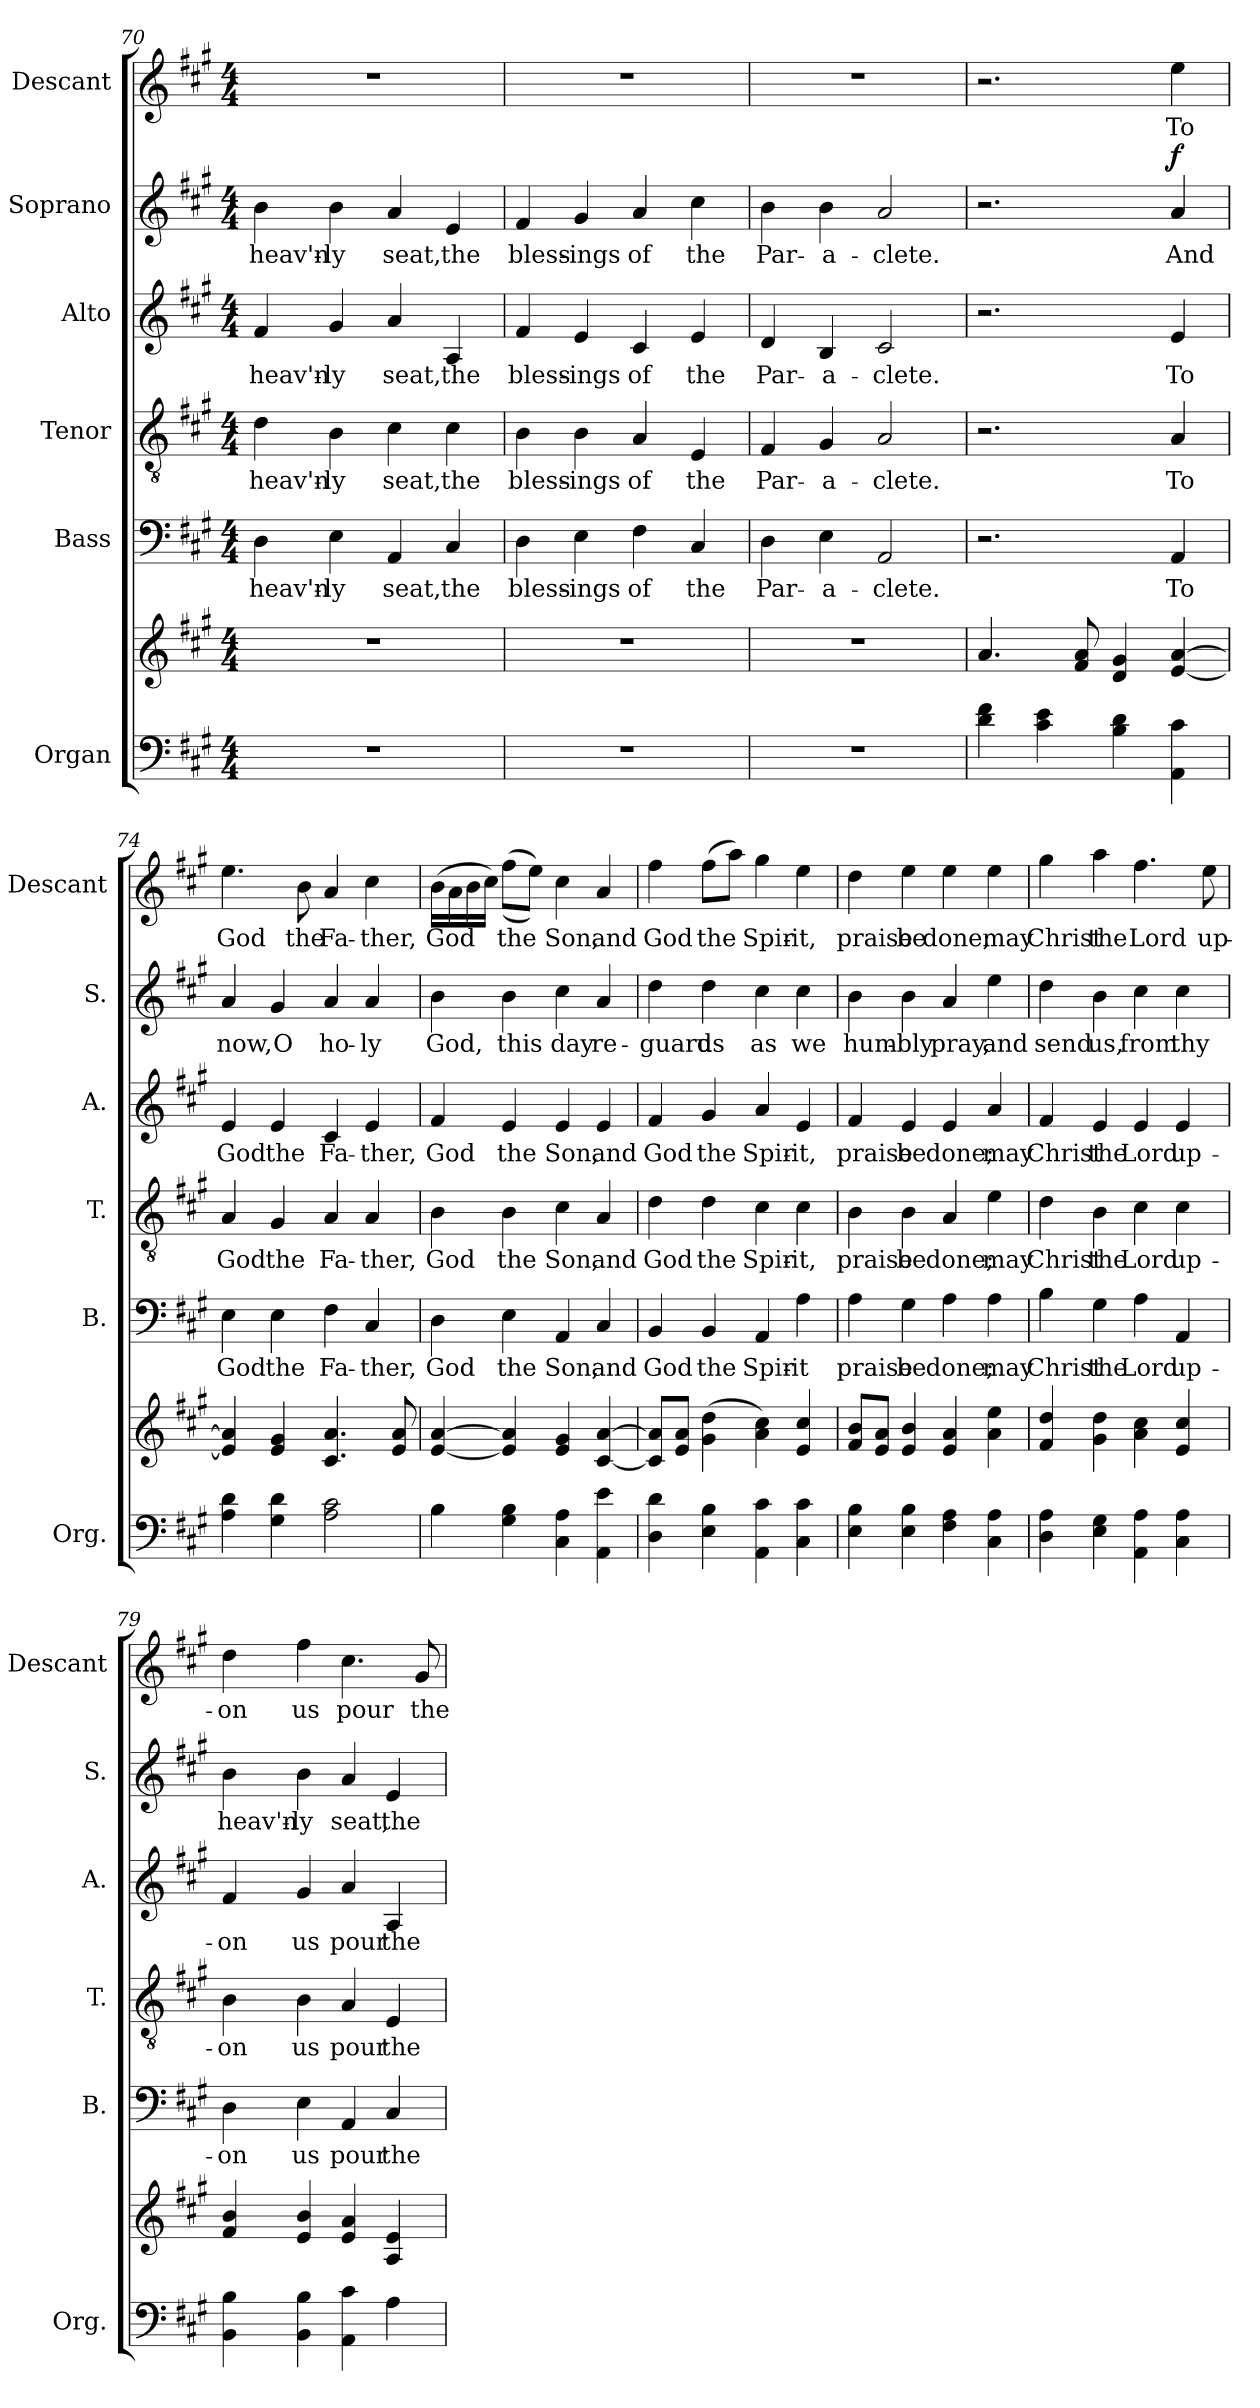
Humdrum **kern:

**kern	**kern	**kern	**text	**kern	**text	**kern	**text	**kern	**text	**dynam	**kern	**text
*part6	*part6	*part5	*part5	*part4	*part4	*part3	*part3	*part2	*part2	*part2	*part1	*part1
*staff7	*staff6	*staff5	*staff5	*staff4	*staff4	*staff3	*staff3	*staff2	*staff2	*staff2	*staff1	*staff1
*I"Organ	*	*I"Bass	*	*I"Tenor	*	*I"Alto	*	*I"Soprano	*	*	*I"Descant	*
*I'Org.	*	*I'B.	*	*I'T.	*	*I'A.	*	*I'S.	*	*	*I'Descant	*
*clefF4	*clefG2	*clefF4	*	*clefGv2	*	*clefG2	*	*clefG2	*	*	*clefG2	*
*k[f#c#g#]	*k[f#c#g#]	*k[f#c#g#]	*	*k[f#c#g#]	*	*k[f#c#g#]	*	*k[f#c#g#]	*	*	*k[f#c#g#]	*
*M4/4	*M4/4	*M4/4	*	*M4/4	*	*M4/4	*	*M4/4	*	*	*M4/4	*
=70	=70	=70	=70	=70	=70	=70	=70	=70	=70	=70	=70	=70
!	!	!	!LO:LY:b	!	!LO:LY:b	!	!LO:LY:b	!	!LO:LY:b	!	!	!
1r	1r	4D\	heav'n-	4d\	heav'n-	4f#/	heav'n-	4b\	heav'n-	.	1r	.
!	!	!	!LO:LY:b	!	!LO:LY:b	!	!LO:LY:b	!	!LO:LY:b	!	!	!
.	.	4E\	-ly	4B\	-ly	4g#/	-ly	4b\	-ly	.	.	.
!	!	!	!LO:LY:b	!	!LO:LY:b	!	!LO:LY:b	!	!LO:LY:b	!	!	!
.	.	4AA/	seat,	4c#\	seat,	4a/	seat,	4a/	seat,	.	.	.
!	!	!	!LO:LY:b	!	!LO:LY:b	!	!LO:LY:b	!	!LO:LY:b	!	!	!
.	.	4C#/	the	4c#\	the	4A/	the	4e/	the	.	.	.
=71	=71	=71	=71	=71	=71	=71	=71	=71	=71	=71	=71	=71
!	!	!	!LO:LY:b	!	!LO:LY:b	!	!LO:LY:b	!	!LO:LY:b	!	!	!
1r	1r	4D\	bless-	4B\	bless-	4f#/	bless-	4f#/	bless-	.	1r	.
!	!	!	!LO:LY:b	!	!LO:LY:b	!	!LO:LY:b	!	!LO:LY:b	!	!	!
.	.	4E\	-ings	4B\	-ings	4e/	-ings	4g#/	-ings	.	.	.
!	!	!	!LO:LY:b	!	!LO:LY:b	!	!LO:LY:b	!	!LO:LY:b	!	!	!
.	.	4F#\	of	4A/	of	4c#/	of	4a/	of	.	.	.
!	!	!	!LO:LY:b	!	!LO:LY:b	!	!LO:LY:b	!	!LO:LY:b	!	!	!
.	.	4C#/	the	4E/	the	4e/	the	4cc#\	the	.	.	.
=72	=72	=72	=72	=72	=72	=72	=72	=72	=72	=72	=72	=72
!	!	!	!LO:LY:b	!	!LO:LY:b	!	!LO:LY:b	!	!LO:LY:b	!	!	!
1r	1r	4D\	Par-	4F#/	Par-	4d/	Par-	4b\	Par-	.	1r	.
!	!	!	!LO:LY:b	!	!LO:LY:b	!	!LO:LY:b	!	!LO:LY:b	!	!	!
.	.	4E\	-a-	4G#/	-a-	4B/	-a-	4b\	-a-	.	.	.
!	!	!	!LO:LY:b	!	!LO:LY:b	!	!LO:LY:b	!	!LO:LY:b	!	!	!
.	.	2AA/	-clete.	2A/	-clete.	2c#/	-clete.	2a/	-clete.	.	.	.
=73	=73	=73	=73	=73	=73	=73	=73	=73	=73	=73	=73	=73
4d\ 4f#\	4.a/	2.r	.	2.r	.	2.r	.	2.r	.	.	2.r	.
4c#\ 4e\	.	.	.	.	.	.	.	.	.	.	.	.
.	8f#/ 8a/	.	.	.	.	.	.	.	.	.	.	.
4B\ 4d\	4d/ 4g#/	.	.	.	.	.	.	.	.	.	.	.
!	!	!	!LO:LY:b	!	!LO:LY:b	!	!LO:LY:b	!	!LO:LY:b	!LO:DY:a	!	!LO:LY:b
4AA\ 4c#\	[4e/ [4a/	4AA/	To	4A/	To	4e/	To	4a/	And	f	4ee\	To
!!LO:PB:g=z
=74	=74	=74	=74	=74	=74	=74	=74	=74	=74	=74	=74	=74
!	!	!	!LO:LY:b	!	!LO:LY:b	!	!LO:LY:b	!	!LO:LY:b	!	!	!LO:LY:b
4A\ 4d\	4e/] 4a/]	4E\	God	4A/	God	4e/	God	4a/	now,	.	4.ee\	God
!	!	!	!LO:LY:b	!	!LO:LY:b	!	!LO:LY:b	!	!LO:LY:b	!	!	!
4G#\ 4d\	4e/ 4g#/	4E\	the	4G#/	the	4e/	the	4g#/	O	.	.	.
!	!	!	!	!	!	!	!	!	!	!	!	!LO:LY:b
.	.	.	.	.	.	.	.	.	.	.	8b\	the
!	!	!	!LO:LY:b	!	!LO:LY:b	!	!LO:LY:b	!	!LO:LY:b	!	!	!LO:LY:b
2A\ 2c#\	4.c#/ 4.a/	4F#\	Fa-	4A/	Fa-	4c#/	Fa-	4a/	ho-	.	4a/	Fa-
!	!	!	!LO:LY:b	!	!LO:LY:b	!	!LO:LY:b	!	!LO:LY:b	!	!	!LO:LY:b
.	.	4C#/	-ther,	4A/	-ther,	4e/	-ther,	4a/	-ly	.	4cc#\	-ther,
.	8e/ 8a/	.	.	.	.	.	.	.	.	.	.	.
=75	=75	=75	=75	=75	=75	=75	=75	=75	=75	=75	=75	=75
!	!	!	!LO:LY:b	!	!LO:LY:b	!	!LO:LY:b	!	!LO:LY:b	!	!	!LO:LY:b
4B\	[4e/ [4a/	4D\	God	4B\	God	4f#/	God	4b\	God,	.	(>16b\LL	God
.	.	.	.	.	.	.	.	.	.	.	16a\	.
.	.	.	.	.	.	.	.	.	.	.	16b\	.
.	.	.	.	.	.	.	.	.	.	.	16cc#\JJ)	.
!	!	!	!LO:LY:b	!	!LO:LY:b	!	!LO:LY:b	!	!LO:LY:b	!	!	!LO:LY:b
4G#\ 4B\	4e/] 4a/]	4E\	the	4B\	the	4e/	the	4b\	this	.	(>(>8ff#\L	the
.	.	.	.	.	.	.	.	.	.	.	8ee\J))	.
!	!	!	!LO:LY:b	!	!LO:LY:b	!	!LO:LY:b	!	!LO:LY:b	!	!	!LO:LY:b
4C#\ 4A\	4e/ 4g#/	4AA/	Son,	4c#\	Son,	4e/	Son,	4cc#\	day	.	4cc#\	Son,
!	!	!	!LO:LY:b	!	!LO:LY:b	!	!LO:LY:b	!	!LO:LY:b	!	!	!LO:LY:b
4AA\ 4e\	[4c#/ [4a/	4C#/	and	4A/	and	4e/	and	4a/	re-	.	4a/	and
=76	=76	=76	=76	=76	=76	=76	=76	=76	=76	=76	=76	=76
!	!	!	!LO:LY:b	!	!LO:LY:b	!	!LO:LY:b	!	!LO:LY:b	!	!	!LO:LY:b
4D\ 4d\	8c#/] 8a/]L	4BB/	God	4d\	God	4f#/	God	4dd\	-guard	.	4ff#\	God
.	8e/ 8a/J	.	.	.	.	.	.	.	.	.	.	.
!	!	!	!LO:LY:b	!	!LO:LY:b	!	!LO:LY:b	!	!LO:LY:b	!	!	!LO:LY:b
4E\ 4B\	(>4g#\ 4dd\	4BB/	the	4d\	the	4g#/	the	4dd\	us	.	(>8ff#\L	the
.	.	.	.	.	.	.	.	.	.	.	8aa\J)	.
!	!	!	!LO:LY:b	!	!LO:LY:b	!	!LO:LY:b	!	!LO:LY:b	!	!	!LO:LY:b
4AA\ 4c#\	4a\ 4cc#\)	4AA/	Spir-	4c#\	Spir-	4a/	Spir-	4cc#\	as	.	4gg#\	Spir-
!	!	!	!LO:LY:b	!	!LO:LY:b	!	!LO:LY:b	!	!LO:LY:b	!	!	!LO:LY:b
4C#\ 4c#\	4e/ 4cc#/	4A\	-it	4c#\	-it,	4e/	-it,	4cc#\	we	.	4ee\	-it,
=77	=77	=77	=77	=77	=77	=77	=77	=77	=77	=77	=77	=77
!	!	!	!LO:LY:b	!	!LO:LY:b	!	!LO:LY:b	!	!LO:LY:b	!	!	!LO:LY:b
4E\ 4B\	8f#/ 8b/L	4A\	praise	4B\	praise	4f#/	praise	4b\	hum-	.	4dd\	praise
.	8e/ 8a/J	.	.	.	.	.	.	.	.	.	.	.
!	!	!	!LO:LY:b	!	!LO:LY:b	!	!LO:LY:b	!	!LO:LY:b	!	!	!LO:LY:b
4E\ 4B\	4e/ 4b/	4G#\	be	4B\	be	4e/	be	4b\	-bly	.	4ee\	be
!	!	!	!LO:LY:b	!	!LO:LY:b	!	!LO:LY:b	!	!LO:LY:b	!	!	!LO:LY:b
4F#\ 4A\	4e/ 4a/	4A\	done;	4A/	done;	4e/	done;	4a/	pray,	.	4ee\	done;
!	!	!	!LO:LY:b	!	!LO:LY:b	!	!LO:LY:b	!	!LO:LY:b	!	!	!LO:LY:b
4C#\ 4A\	4a\ 4ee\	4A\	may	4e\	may	4a/	may	4ee\	and	.	4ee\	may
!!LO:PB:g=z
=78	=78	=78	=78	=78	=78	=78	=78	=78	=78	=78	=78	=78
!	!	!	!LO:LY:b	!	!LO:LY:b	!	!LO:LY:b	!	!LO:LY:b	!	!	!LO:LY:b
4D\ 4A\	4f#/ 4dd/	4B\	Christ	4d\	Christ	4f#/	Christ	4dd\	send	.	4gg#\	Christ
!	!	!	!LO:LY:b	!	!LO:LY:b	!	!LO:LY:b	!	!LO:LY:b	!	!	!LO:LY:b
4E\ 4G#\	4g#\ 4dd\	4G#\	the	4B\	the	4e/	the	4b\	us,	.	4aa\	the
!	!	!	!LO:LY:b	!	!LO:LY:b	!	!LO:LY:b	!	!LO:LY:b	!	!	!LO:LY:b
4AA\ 4A\	4a\ 4cc#\	4A\	Lord	4c#\	Lord	4e/	Lord	4cc#\	from	.	4.ff#\	Lord
!	!	!	!LO:LY:b	!	!LO:LY:b	!	!LO:LY:b	!	!LO:LY:b	!	!	!
4C#\ 4A\	4e/ 4cc#/	4AA/	up-	4c#\	up-	4e/	up-	4cc#\	thy	.	.	.
!	!	!	!	!	!	!	!	!	!	!	!	!LO:LY:b
.	.	.	.	.	.	.	.	.	.	.	8ee\	up-
=79	=79	=79	=79	=79	=79	=79	=79	=79	=79	=79	=79	=79
!	!	!	!LO:LY:b	!	!LO:LY:b	!	!LO:LY:b	!	!LO:LY:b	!	!	!LO:LY:b
4BB\ 4B\	4f#/ 4b/	4D\	-on	4B\	-on	4f#/	-on	4b\	heav'n-	.	4dd\	-on
!	!	!	!LO:LY:b	!	!LO:LY:b	!	!LO:LY:b	!	!LO:LY:b	!	!	!LO:LY:b
4BB\ 4B\	4e/ 4b/	4E\	us	4B\	us	4g#/	us	4b\	-ly	.	4ff#\	us
!	!	!	!LO:LY:b	!	!LO:LY:b	!	!LO:LY:b	!	!LO:LY:b	!	!	!LO:LY:b
4AA\ 4c#\	4e/ 4a/	4AA/	pour	4A/	pour	4a/	pour	4a/	seat,	.	4.cc#\	pour
!	!	!	!LO:LY:b	!	!LO:LY:b	!	!LO:LY:b	!	!LO:LY:b	!	!	!
4A\	4A/ 4e/	4C#/	the	4E/	the	4A/	the	4e/	the	.	.	.
!	!	!	!	!	!	!	!	!	!	!	!	!LO:LY:b
.	.	.	.	.	.	.	.	.	.	.	8g#/	the
=	=	=	=	=	=	=	=	=	=	=	=	=
*-	*-	*-	*-	*-	*-	*-	*-	*-	*-	*-	*-	*-
